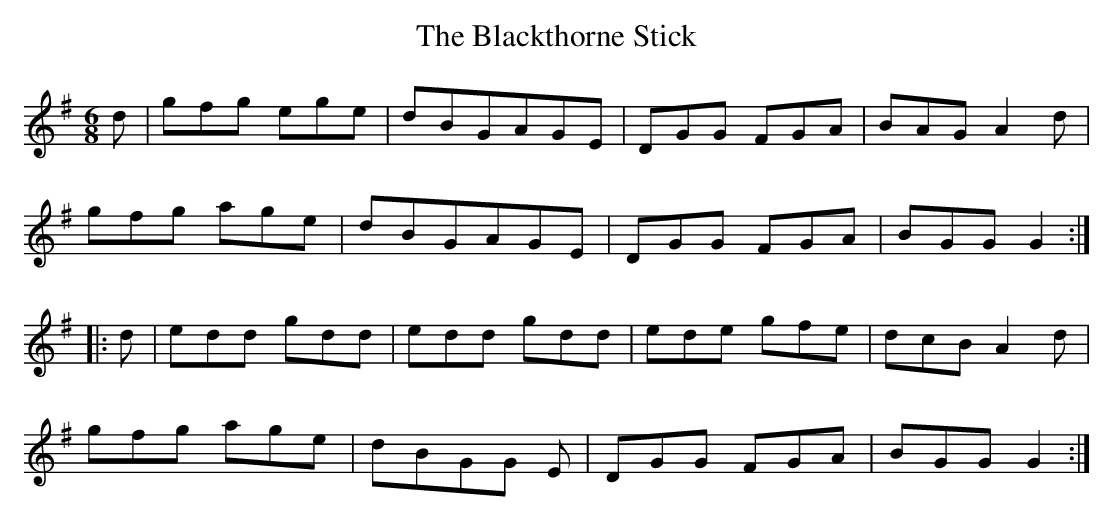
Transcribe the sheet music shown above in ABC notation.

X:1
T:The Blackthorne Stick
BRENNAN Dec. 2002 (HTTP://WWW.SOSYOURMOM.COM)
M:6/8
L:1/8
K:G
d|gfg ege|dBGAGE|DGG FGA|BAGA2d|
gfg age|dBGAGE|DGG FGA|BGG G2:|
|:d|edd gdd|edd gdd|ede gfe|dcBA2d|
gfg age|dBGG E|DGG FGA|BGG G2:|
